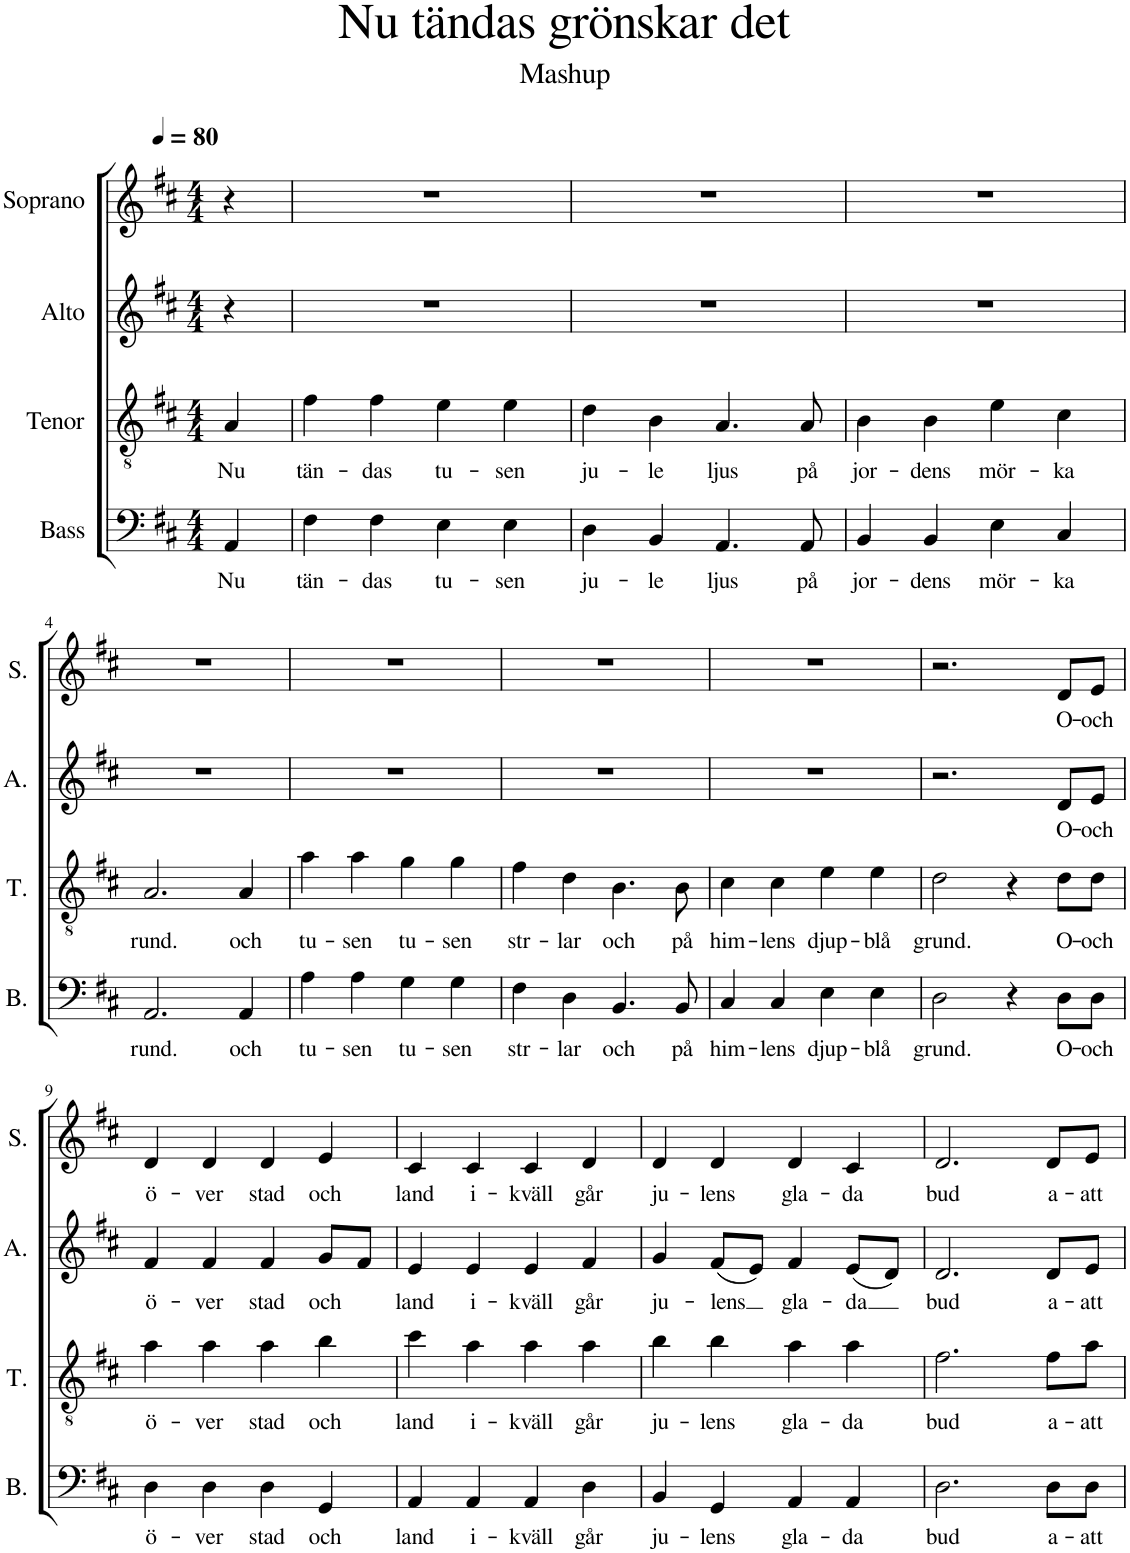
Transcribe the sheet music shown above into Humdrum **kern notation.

**kern	**text	**kern	**text	**kern	**text	**kern	**text
*part4	*part4	*part3	*part3	*part2	*part2	*part1	*part1
*staff4	*staff4	*staff3	*staff3	*staff2	*staff2	*staff1	*staff1
*I"Bass	*	*I"Tenor	*	*I"Alto	*	*I"Soprano	*
*I'B.	*	*I'T.	*	*I'A.	*	*I'S.	*
*clefF4	*	*clefGv2	*	*clefG2	*	*clefG2	*
*k[f#c#]	*	*k[f#c#]	*	*k[f#c#]	*	*k[f#c#]	*
*M4/4	*	*M4/4	*	*M4/4	*	*M4/4	*
*MM80	*	*MM80	*	*MM80	*	*MM80	*
=	=	=	=	=	=	=	=
!	!LO:LY:b	!	!LO:LY:b	!	!	!	!
4AA/	Nu	4A/	Nu	4r	.	4r	.
=1	=1	=1	=1	=1	=1	=1	=1
!	!LO:LY:b	!	!LO:LY:b	!	!	!	!
4F#\	tän-	4f#\	tän-	1r	.	1r	.
!	!LO:LY:b	!	!LO:LY:b	!	!	!	!
4F#\	-das	4f#\	-das	.	.	.	.
!	!LO:LY:b	!	!LO:LY:b	!	!	!	!
4E\	tu-	4e\	tu-	.	.	.	.
!	!LO:LY:b	!	!LO:LY:b	!	!	!	!
4E\	-sen	4e\	-sen	.	.	.	.
=2	=2	=2	=2	=2	=2	=2	=2
!	!LO:LY:b	!	!LO:LY:b	!	!	!	!
4D\	ju-	4d\	ju-	1r	.	1r	.
!	!LO:LY:b	!	!LO:LY:b	!	!	!	!
4BB/	-le	4B\	-le	.	.	.	.
!	!LO:LY:b	!	!LO:LY:b	!	!	!	!
4.AA/	ljus	4.A/	ljus	.	.	.	.
!	!LO:LY:b	!	!LO:LY:b	!	!	!	!
8AA/	på	8A/	på	.	.	.	.
=3	=3	=3	=3	=3	=3	=3	=3
!	!LO:LY:b	!	!LO:LY:b	!	!	!	!
4BB/	jor-	4B\	jor-	1r	.	1r	.
!	!LO:LY:b	!	!LO:LY:b	!	!	!	!
4BB/	-dens	4B\	-dens	.	.	.	.
!	!LO:LY:b	!	!LO:LY:b	!	!	!	!
4E\	mör-	4e\	mör-	.	.	.	.
!	!LO:LY:b	!	!LO:LY:b	!	!	!	!
4C#/	-ka	4c#\	-ka	.	.	.	.
!!LO:LB:g=z
=4	=4	=4	=4	=4	=4	=4	=4
!	!LO:LY:b	!	!LO:LY:b	!	!	!	!
2.AA/	rund.	2.A/	rund.	1r	.	1r	.
!	!LO:LY:b	!	!LO:LY:b	!	!	!	!
4AA/	och	4A/	och	.	.	.	.
=5	=5	=5	=5	=5	=5	=5	=5
!	!LO:LY:b	!	!LO:LY:b	!	!	!	!
4A\	tu-	4a\	tu-	1r	.	1r	.
!	!LO:LY:b	!	!LO:LY:b	!	!	!	!
4A\	-sen	4a\	-sen	.	.	.	.
!	!LO:LY:b	!	!LO:LY:b	!	!	!	!
4G\	tu-	4g\	tu-	.	.	.	.
!	!LO:LY:b	!	!LO:LY:b	!	!	!	!
4G\	-sen	4g\	-sen	.	.	.	.
=6	=6	=6	=6	=6	=6	=6	=6
!	!LO:LY:b	!	!LO:LY:b	!	!	!	!
4F#\	str-	4f#\	str-	1r	.	1r	.
!	!LO:LY:b	!	!LO:LY:b	!	!	!	!
4D\	-lar	4d\	-lar	.	.	.	.
!	!LO:LY:b	!	!LO:LY:b	!	!	!	!
4.BB/	och	4.B\	och	.	.	.	.
!	!LO:LY:b	!	!LO:LY:b	!	!	!	!
8BB/	på	8B\	på	.	.	.	.
=7	=7	=7	=7	=7	=7	=7	=7
!	!LO:LY:b	!	!LO:LY:b	!	!	!	!
4C#/	him-	4c#\	him-	1r	.	1r	.
!	!LO:LY:b	!	!LO:LY:b	!	!	!	!
4C#/	-lens	4c#\	-lens	.	.	.	.
!	!LO:LY:b	!	!LO:LY:b	!	!	!	!
4E\	djup-	4e\	djup-	.	.	.	.
!	!LO:LY:b	!	!LO:LY:b	!	!	!	!
4E\	-blå	4e\	-blå	.	.	.	.
=8	=8	=8	=8	=8	=8	=8	=8
!	!LO:LY:b	!	!LO:LY:b	!	!	!	!
2D\	grund.	2d\	grund.	2.r	.	2.r	.
4r	.	4r	.	.	.	.	.
!	!LO:LY:b	!	!LO:LY:b	!	!LO:LY:b	!	!LO:LY:b
8D\L	O-	8d\L	O-	8d/L	O-	8d/L	O-
!	!LO:LY:b	!	!LO:LY:b	!	!LO:LY:b	!	!LO:LY:b
8D\J	-och	8d\J	-och	8e/J	-och	8e/J	-och
!!LO:LB:g=z
=9	=9	=9	=9	=9	=9	=9	=9
!	!LO:LY:b	!	!LO:LY:b	!	!LO:LY:b	!	!LO:LY:b
4D\	ö-	4a\	ö-	4f#/	ö-	4d/	ö-
!	!LO:LY:b	!	!LO:LY:b	!	!LO:LY:b	!	!LO:LY:b
4D\	-ver	4a\	-ver	4f#/	-ver	4d/	-ver
!	!LO:LY:b	!	!LO:LY:b	!	!LO:LY:b	!	!LO:LY:b
4D\	stad	4a\	stad	4f#/	stad	4d/	stad
!	!LO:LY:b	!	!LO:LY:b	!	!LO:LY:b	!	!LO:LY:b
4GG/	och	4b\	och	8g/L	och	4e/	och
.	.	.	.	8f#/J	.	.	.
=10	=10	=10	=10	=10	=10	=10	=10
!	!LO:LY:b	!	!LO:LY:b	!	!LO:LY:b	!	!LO:LY:b
4AA/	land	4cc#\	land	4e/	land	4c#/	land
!	!LO:LY:b	!	!LO:LY:b	!	!LO:LY:b	!	!LO:LY:b
4AA/	i-	4a\	i-	4e/	i-	4c#/	i-
!	!LO:LY:b	!	!LO:LY:b	!	!LO:LY:b	!	!LO:LY:b
4AA/	-kväll	4a\	-kväll	4e/	-kväll	4c#/	-kväll
!	!LO:LY:b	!	!LO:LY:b	!	!LO:LY:b	!	!LO:LY:b
4D\	går	4a\	går	4f#/	går	4d/	går
=11	=11	=11	=11	=11	=11	=11	=11
!	!LO:LY:b	!	!LO:LY:b	!	!LO:LY:b	!	!LO:LY:b
4BB/	ju-	4b\	ju-	4g/	ju-	4d/	ju-
!	!LO:LY:b	!	!LO:LY:b	!	!LO:LY:b	!	!LO:LY:b
4GG/	-lens	4b\	-lens	(8f#/L	-lens	4d/	-lens
.	.	.	.	8e/J)	.	.	.
!	!LO:LY:b	!	!LO:LY:b	!	!LO:LY:b	!	!LO:LY:b
4AA/	gla-	4a\	gla-	4f#/	gla-	4d/	gla-
!	!LO:LY:b	!	!LO:LY:b	!	!LO:LY:b	!	!LO:LY:b
4AA/	-da	4a\	-da	(8e/L	-da	4c#/	-da
.	.	.	.	8d/J)	.	.	.
=12	=12	=12	=12	=12	=12	=12	=12
!	!LO:LY:b	!	!LO:LY:b	!	!LO:LY:b	!	!LO:LY:b
2.D\	bud	2.f#\	bud	2.d/	bud	2.d/	bud
!	!LO:LY:b	!	!LO:LY:b	!	!LO:LY:b	!	!LO:LY:b
8D\L	a-	8f#\L	a-	8d/L	a-	8d/L	a-
!	!LO:LY:b	!	!LO:LY:b	!	!LO:LY:b	!	!LO:LY:b
8D\J	-att	8a\J	-att	8e/J	-att	8e/J	-att
=	=	=	=	=	=	=	=
*-	*-	*-	*-	*-	*-	*-	*-
